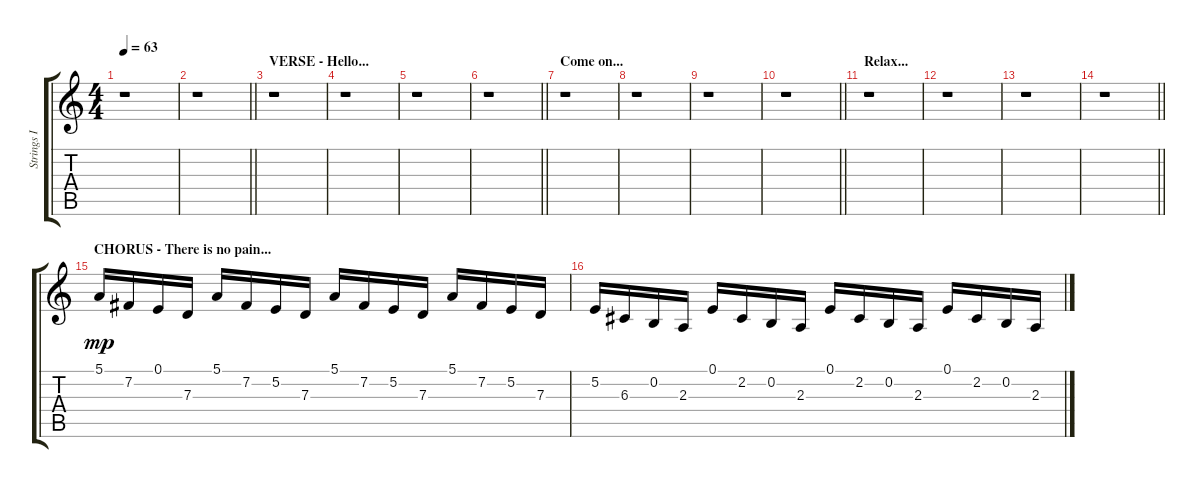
\track ("Strings I (NY Orchestra)" "Strings I ") {instrument stringensemble1}
\staff {score tabs}
\tuning (E4 B3 G3 D3 A2 E2) {hide}
\ts (4 4)
\tempo 63
\clef g2
\ks c
r.1{dy mp instrument stringensemble1} |
\barLineRight lightlight
r.1 |
\section ("" "VERSE - Hello...")
r.1 |
r.1 |
r.1 |
\barLineRight lightlight
r.1 |
\section ("" "Come on...")
r.1 |
r.1 |
r.1 |
\barLineRight lightlight
r.1 |
\section ("" "Relax...")
r.1 |
r.1 |
r.1 |
\barLineRight lightlight
r.1 |
\section ("" "CHORUS - There is no pain...")
5.1.16 7.2.16 0.1.16 7.3.16 5.1.16 7.2.16 5.2.16 7.3.16 5.1.16 7.2.16 5.2.16 7.3.16 5.1.16 7.2.16 5.2.16 7.3.16 |
5.2.16 6.3.16 0.2.16 2.3.16 0.1.16 2.2.16 0.2.16 2.3.16 0.1.16 2.2.16 0.2.16 2.3.16 0.1.16 2.2.16 0.2.16 2.3.16
